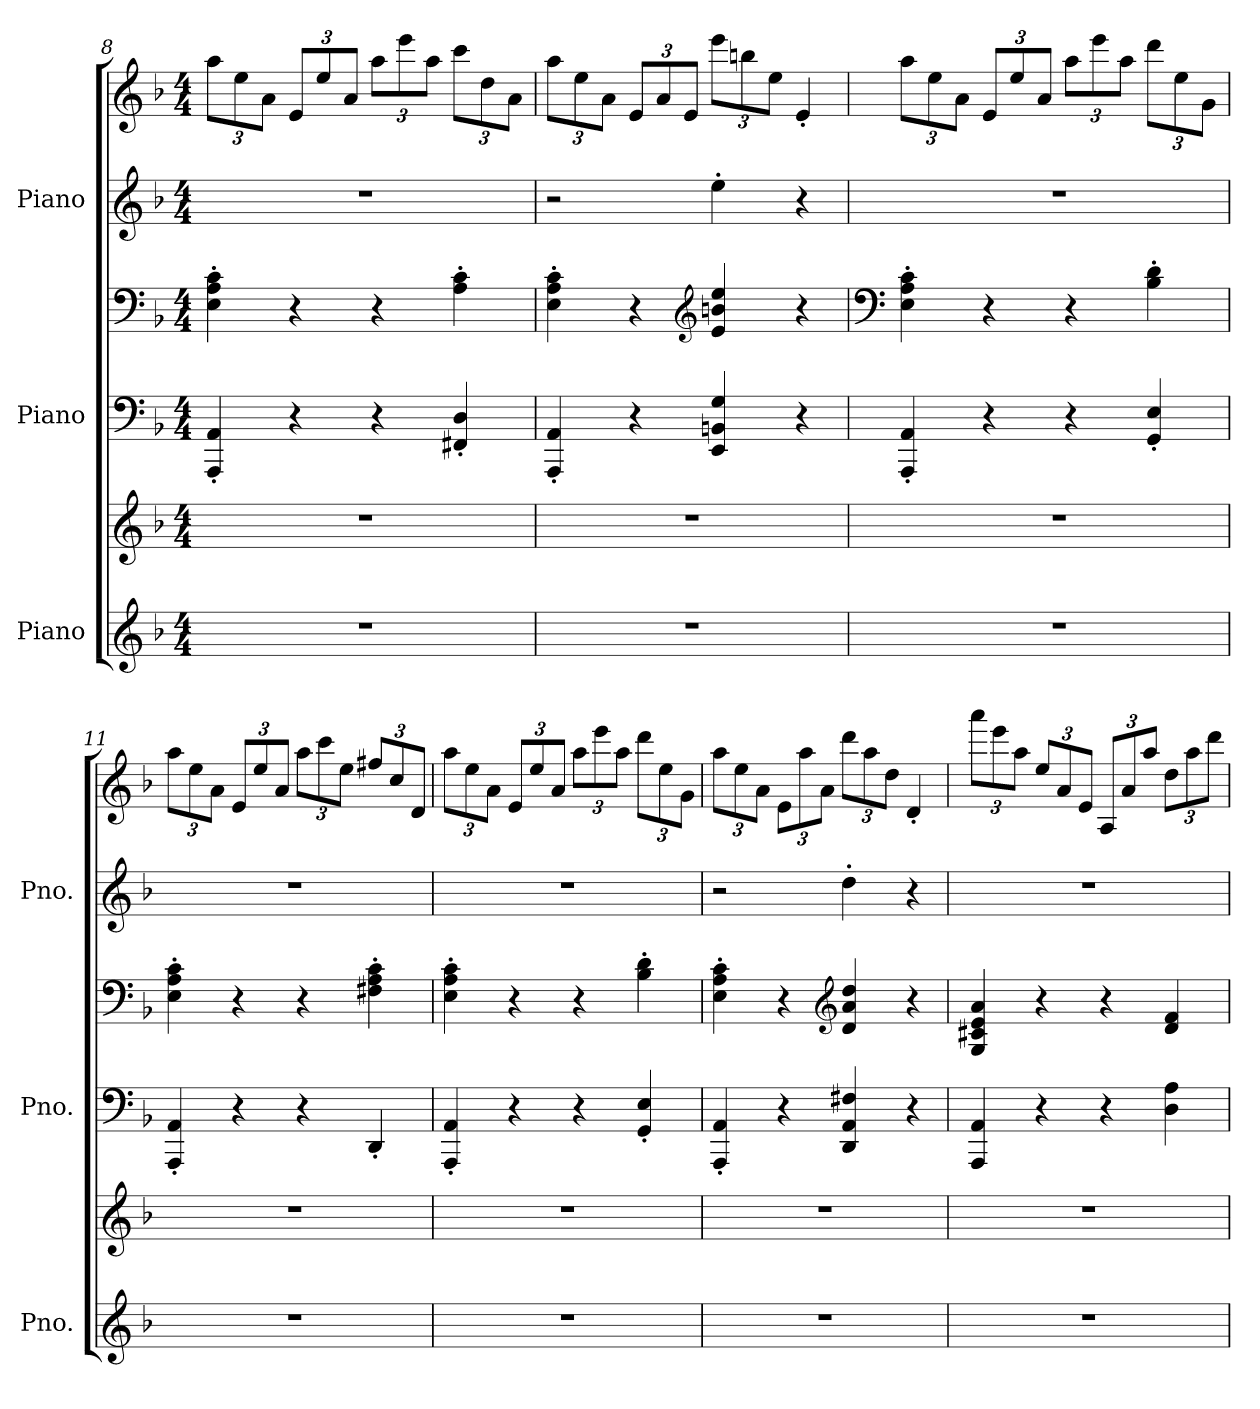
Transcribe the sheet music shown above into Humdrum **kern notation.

**kern	**kern	**kern	**kern	**kern	**kern
*part3	*part3	*part2	*part2	*part1	*part1
*staff6	*staff5	*staff4	*staff3	*staff2	*staff1
*I"Piano	*	*I"Piano	*	*I"Piano	*
*I'Pno.	*	*I'Pno.	*	*I'Pno.	*
*clefG2	*clefG2	*clefF4	*clefF4	*clefG2	*clefG2
*k[b-]	*k[b-]	*k[b-]	*k[b-]	*k[b-]	*k[b-]
*M4/4	*M4/4	*M4/4	*M4/4	*M4/4	*M4/4
*	*	*	*	*	*Xbrackettup
=8	=8	=8	=8	=8	=8
1r	1r	4AAA/' 4AA/'	4E\' 4A\' 4c\'	1r	12aa\L
.	.	.	.	.	12ee\
.	.	.	.	.	12a\J
.	.	4r	4r	.	12e/L
.	.	.	.	.	12ee/
.	.	.	.	.	12a/J
.	.	4r	4r	.	12aa\L
.	.	.	.	.	12eee\
.	.	.	.	.	12aa\J
.	.	4FF#X/' 4D/'	4A\' 4c\'	.	12ccc\L
.	.	.	.	.	12dd\
.	.	.	.	.	12a\J
!!LO:PB:g=z
=9	=9	=9	=9	=9	=9
1r	1r	4AAA/' 4AA/'	4E\' 4A\' 4c\'	2r	12aa\L
.	.	.	.	.	12ee\
.	.	.	.	.	12a\J
.	.	4r	4r	.	12e/L
.	.	.	.	.	12a/
.	.	.	.	.	12e/J
*	*	*	*clefG2	*	*
.	.	4EE/ 4BBn/ 4G/	4e/ 4bn/ 4ee/	4ee'\	12eee\L
.	.	.	.	.	12bbn\
.	.	.	.	.	12ee\J
.	.	4r	4r	4r	4e'/
=10	=10	=10	=10	=10	=10
*	*	*	*clefF4	*	*
1r	1r	4AAA/' 4AA/'	4E\' 4A\' 4c\'	1r	12aa\L
.	.	.	.	.	12ee\
.	.	.	.	.	12a\J
.	.	4r	4r	.	12e/L
.	.	.	.	.	12ee/
.	.	.	.	.	12a/J
.	.	4r	4r	.	12aa\L
.	.	.	.	.	12eee\
.	.	.	.	.	12aa\J
.	.	4GG/' 4E/'	4B-\' 4d\'	.	12ddd\L
.	.	.	.	.	12ee\
.	.	.	.	.	12g\J
=11	=11	=11	=11	=11	=11
1r	1r	4AAA/' 4AA/'	4E\' 4A\' 4c\'	1r	12aa\L
.	.	.	.	.	12ee\
.	.	.	.	.	12a\J
.	.	4r	4r	.	12e/L
.	.	.	.	.	12ee/
.	.	.	.	.	12a/J
.	.	4r	4r	.	12aa\L
.	.	.	.	.	12ccc\
.	.	.	.	.	12ee\J
.	.	4DD'/	4F#X\' 4A\' 4c\'	.	12ff#X/L
.	.	.	.	.	12cc/
.	.	.	.	.	12d/J
!!LO:LB:g=z
=12	=12	=12	=12	=12	=12
1r	1r	4AAA/' 4AA/'	4E\' 4A\' 4c\'	1r	12aa\L
.	.	.	.	.	12ee\
.	.	.	.	.	12a\J
.	.	4r	4r	.	12e/L
.	.	.	.	.	12ee/
.	.	.	.	.	12a/J
.	.	4r	4r	.	12aa\L
.	.	.	.	.	12eee\
.	.	.	.	.	12aa\J
.	.	4GG/' 4E/'	4B-\' 4d\'	.	12ddd\L
.	.	.	.	.	12ee\
.	.	.	.	.	12g\J
=13	=13	=13	=13	=13	=13
1r	1r	4AAA/' 4AA/'	4E\' 4A\' 4c\'	2r	12aa\L
.	.	.	.	.	12ee\
.	.	.	.	.	12a\J
.	.	4r	4r	.	12e\L
.	.	.	.	.	12aa\
.	.	.	.	.	12a\J
*	*	*	*clefG2	*	*
.	.	4DD/ 4AA/ 4F#X/	4d/ 4a/ 4dd/	4dd'\	12ddd\L
.	.	.	.	.	12aa\
.	.	.	.	.	12dd\J
.	.	4r	4r	4r	4d'/
=14	=14	=14	=14	=14	=14
1r	1r	4AAA/ 4AA/	4G/ 4c#X/ 4e/ 4a/	1r	12aaa\L
.	.	.	.	.	12eee\
.	.	.	.	.	12aa\J
.	.	4r	4r	.	12ee/L
.	.	.	.	.	12a/
.	.	.	.	.	12e/J
.	.	4r	4r	.	12A/L
.	.	.	.	.	12a/
.	.	.	.	.	12aa/J
.	.	4D\ 4A\	4d/ 4f/	.	12dd\L
.	.	.	.	.	12aa\
.	.	.	.	.	12ddd\J
=	=	=	=	=	=
*-	*-	*-	*-	*-	*-
